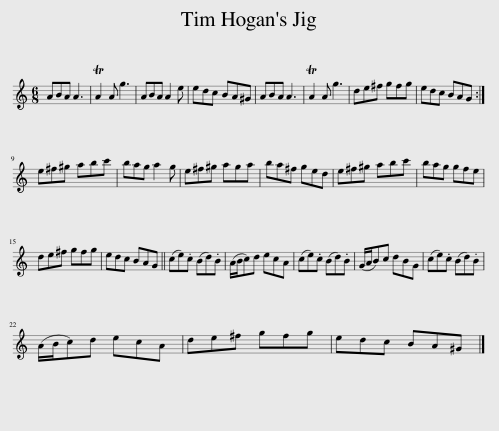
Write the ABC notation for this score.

X:1
L:1/8
M:6/8
I:linebreak $
K:C
V:1 treble
V:1
 ABA A3 | TA2 A g3 | ABA A2 e | edc BA^G | ABA A3 | %5
 TA2 A g3 | de^f gfg | edc BAG :|$ e^f^g abc' | bag a2 g | %10
 e^f^g aga | ba^f ged | e^f^g abc' | bag gfe |$ de^f gfg | %15
 edc BAG || (ce).c (Bd).B | (A/B/c)d ecA | (ce).c (Bd).B | (G/A/B)c dBG | %20
 (ce).c (Bd).B |$ (A/B/c)d ecA | de^f gfg | edc BA^G |] %24
